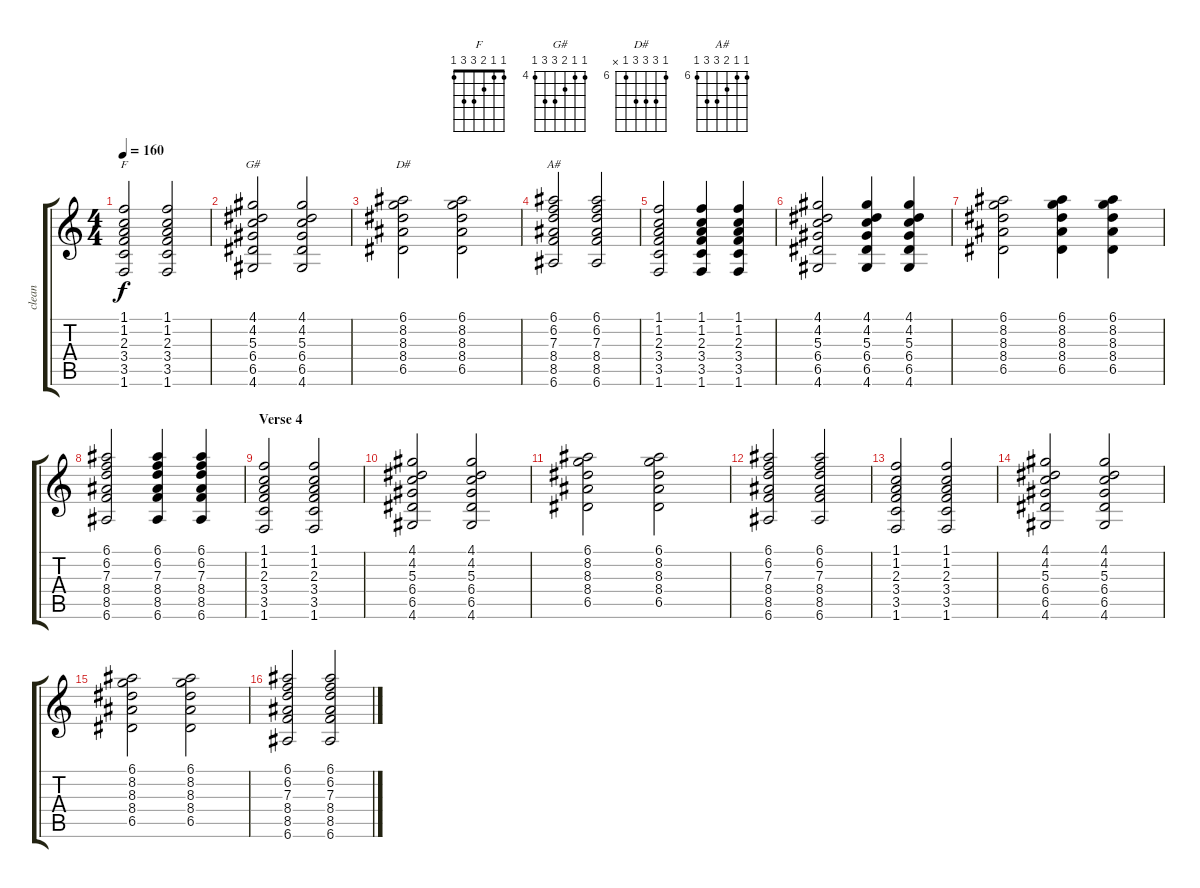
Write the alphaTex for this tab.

\track ("clean" "clean") {instrument electricguitarclean}
\staff {score tabs}
\tuning (E4 B3 G3 D3 A2 E2) {hide}
\chord ("F" 1 1 2 3 3 1)
\chord ("G#" 4 4 5 6 6 4) {firstfret 4}
\chord ("D#" 6 8 8 8 6 x) {firstfret 6}
\chord ("A#" 6 6 7 8 8 6) {firstfret 6}
\ts (4 4)
\tempo 160
\clef g2
\ks c
(1.1 1.2 2.3 3.4 3.5 1.6).2{ch "F" dy f} (1.1 1.2 2.3 3.4 3.5 1.6).2 |
(4.1 4.2 5.3 6.4 6.5 4.6).2{ch "G#"} (4.1 4.2 5.3 6.4 6.5 4.6).2 |
(6.1 8.2 8.3 8.4 6.5).2{ch "D#"} (6.1 8.2 8.3 8.4 6.5).2 |
(6.1 6.2 7.3 8.4 8.5 6.6).2{ch "A#"} (6.1 6.2 7.3 8.4 8.5 6.6).2 |
(1.1 1.2 2.3 3.4 3.5 1.6).2 (1.1 1.2 2.3 3.4 3.5 1.6).4 (1.1 1.2 2.3 3.4 3.5 1.6).4 |
(4.1 4.2 5.3 6.4 6.5 4.6).2 (4.1 4.2 5.3 6.4 6.5 4.6).4 (4.1 4.2 5.3 6.4 6.5 4.6).4 |
(6.1 8.2 8.3 8.4 6.5).2 (6.1 8.2 8.3 8.4 6.5).4 (6.1 8.2 8.3 8.4 6.5).4 |
(6.1 6.2 7.3 8.4 8.5 6.6).2 (6.1 6.2 7.3 8.4 8.5 6.6).4 (6.1 6.2 7.3 8.4 8.5 6.6).4 |
\section ("" "Verse 4")
(1.1 1.2 2.3 3.4 3.5 1.6).2 (1.1 1.2 2.3 3.4 3.5 1.6).2 |
(4.1 4.2 5.3 6.4 6.5 4.6).2 (4.1 4.2 5.3 6.4 6.5 4.6).2 |
(6.1 8.2 8.3 8.4 6.5).2 (6.1 8.2 8.3 8.4 6.5).2 |
(6.1 6.2 7.3 8.4 8.5 6.6).2 (6.1 6.2 7.3 8.4 8.5 6.6).2 |
(1.1 1.2 2.3 3.4 3.5 1.6).2 (1.1 1.2 2.3 3.4 3.5 1.6).2 |
(4.1 4.2 5.3 6.4 6.5 4.6).2 (4.1 4.2 5.3 6.4 6.5 4.6).2 |
(6.1 8.2 8.3 8.4 6.5).2 (6.1 8.2 8.3 8.4 6.5).2 |
(6.1 6.2 7.3 8.4 8.5 6.6).2 (6.1 6.2 7.3 8.4 8.5 6.6).2
